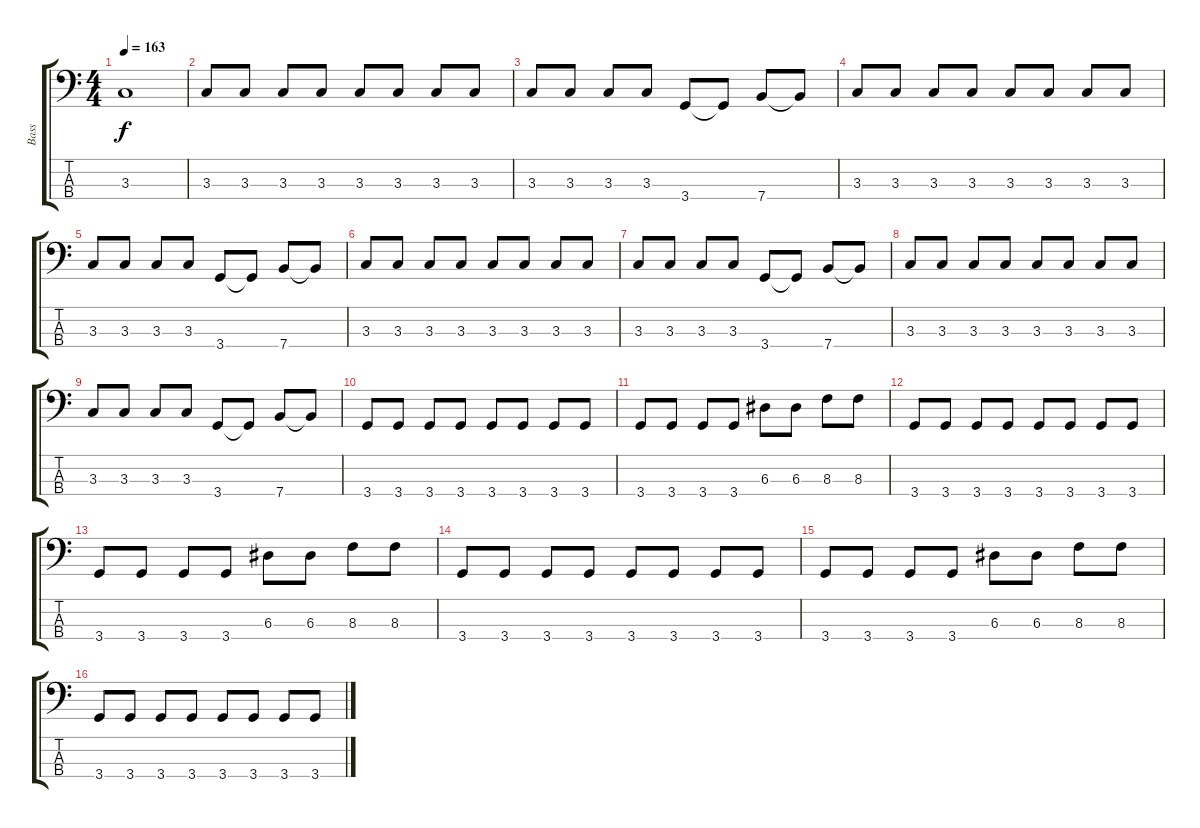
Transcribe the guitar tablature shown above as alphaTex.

\track ("Bass" "Bass") {instrument electricbasspick}
\staff {score tabs}
\tuning (G2 D2 A1 E1) {hide}
\ts (4 4)
\tempo 163
\clef f4
\ks c
3.3{t}.1{dy f} |
3.3.8 3.3.8 3.3.8 3.3.8 3.3.8 3.3.8 3.3.8 3.3.8 |
3.3.8 3.3.8 3.3.8 3.3.8 3.4.8 3.4{t}.8 7.4.8 7.4{t}.8 |
3.3.8 3.3.8 3.3.8 3.3.8 3.3.8 3.3.8 3.3.8 3.3.8 |
3.3.8 3.3.8 3.3.8 3.3.8 3.4.8 3.4{t}.8 7.4.8 7.4{t}.8 |
3.3.8 3.3.8 3.3.8 3.3.8 3.3.8 3.3.8 3.3.8 3.3.8 |
3.3.8 3.3.8 3.3.8 3.3.8 3.4.8 3.4{t}.8 7.4.8 7.4{t}.8 |
3.3.8 3.3.8 3.3.8 3.3.8 3.3.8 3.3.8 3.3.8 3.3.8 |
3.3.8 3.3.8 3.3.8 3.3.8 3.4.8 3.4{t}.8 7.4.8 7.4{t}.8 |
3.4.8 3.4.8 3.4.8 3.4.8 3.4.8 3.4.8 3.4.8 3.4.8 |
3.4.8 3.4.8 3.4.8 3.4.8 6.3.8 6.3.8 8.3.8 8.3.8 |
3.4.8 3.4.8 3.4.8 3.4.8 3.4.8 3.4.8 3.4.8 3.4.8 |
3.4.8 3.4.8 3.4.8 3.4.8 6.3.8 6.3.8 8.3.8 8.3.8 |
3.4.8 3.4.8 3.4.8 3.4.8 3.4.8 3.4.8 3.4.8 3.4.8 |
3.4.8 3.4.8 3.4.8 3.4.8 6.3.8 6.3.8 8.3.8 8.3.8 |
3.4.8 3.4.8 3.4.8 3.4.8 3.4.8 3.4.8 3.4.8 3.4.8
